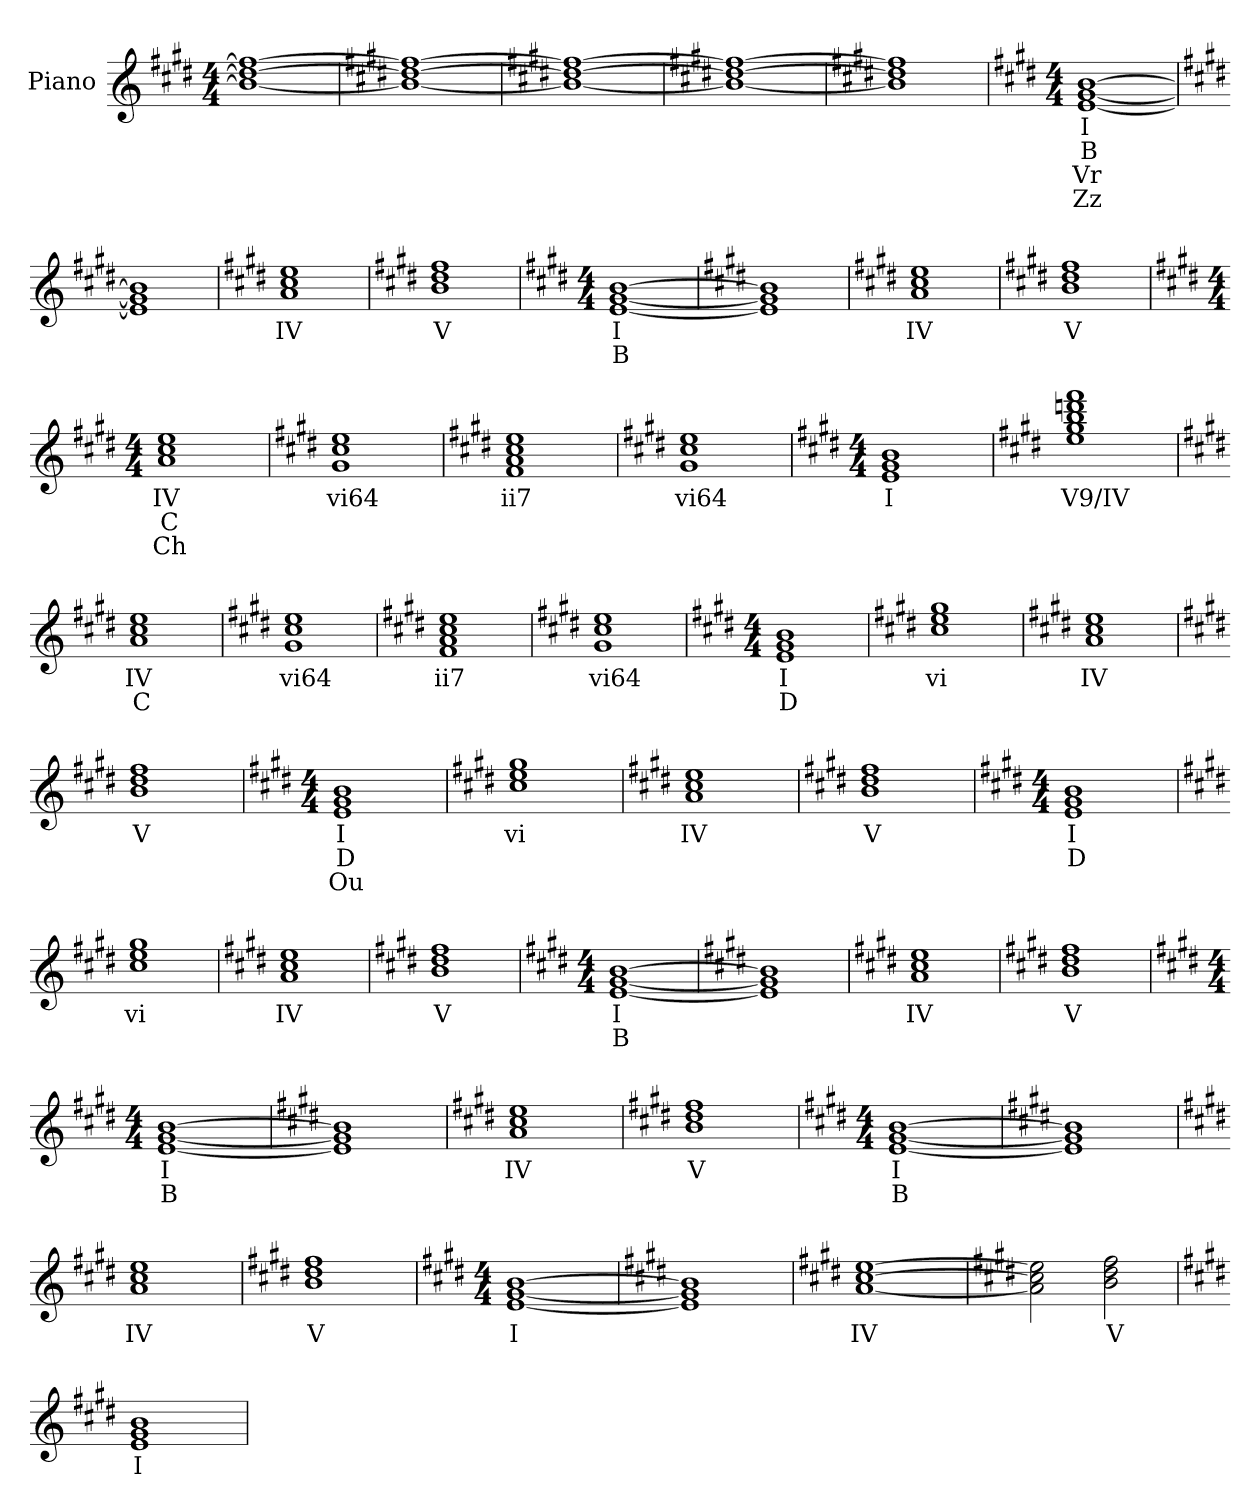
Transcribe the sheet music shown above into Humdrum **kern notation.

**kern	**text	**text	**text	**text
*part1	*part1	*part1	*part1	*part1
*staff1	*staff1	*staff1	*staff1	*staff1
*I"Piano	*	*	*	*
*I'Pno	*	*	*	*
*k[f#c#g#d#]	*	*	*	*
*E:	*	*	*	*
*M4/4	*	*	*	*
=	=	=	=	=
1b_ 1dd#_ 1ff#_	.	.	.	.
=	=	=	=	=
*k[f#c#g#d#]	*	*	*	*
*E:	*	*	*	*
1b_ 1dd#_ 1ff#_	.	.	.	.
=	=	=	=	=
*k[f#c#g#d#]	*	*	*	*
*E:	*	*	*	*
1b_ 1dd#_ 1ff#_	.	.	.	.
=	=	=	=	=
*k[f#c#g#d#]	*	*	*	*
*E:	*	*	*	*
1b_ 1dd#_ 1ff#_	.	.	.	.
=	=	=	=	=
*k[f#c#g#d#]	*	*	*	*
*E:	*	*	*	*
1b] 1dd#] 1ff#]	.	.	.	.
=	=	=	=	=
*k[f#c#g#d#]	*	*	*	*
*E:	*	*	*	*
*M4/4	*	*	*	*
[1e [1g# [1b	I	B	Vr	Zz
=	=	=	=	=
*k[f#c#g#d#]	*	*	*	*
*E:	*	*	*	*
1e] 1g#] 1b]	.	.	.	.
=	=	=	=	=
*k[f#c#g#d#]	*	*	*	*
*E:	*	*	*	*
1a 1cc# 1ee	IV	.	.	.
=	=	=	=	=
*k[f#c#g#d#]	*	*	*	*
*E:	*	*	*	*
1b 1dd# 1ff#	V	.	.	.
=	=	=	=	=
*k[f#c#g#d#]	*	*	*	*
*E:	*	*	*	*
*M4/4	*	*	*	*
[1e [1g# [1b	I	B	.	.
=	=	=	=	=
*k[f#c#g#d#]	*	*	*	*
*E:	*	*	*	*
1e] 1g#] 1b]	.	.	.	.
=	=	=	=	=
*k[f#c#g#d#]	*	*	*	*
*E:	*	*	*	*
1a 1cc# 1ee	IV	.	.	.
=	=	=	=	=
*k[f#c#g#d#]	*	*	*	*
*E:	*	*	*	*
1b 1dd# 1ff#	V	.	.	.
=	=	=	=	=
*k[f#c#g#d#]	*	*	*	*
*E:	*	*	*	*
*M4/4	*	*	*	*
1a 1cc# 1ee	IV	C	Ch	.
=	=	=	=	=
*k[f#c#g#d#]	*	*	*	*
*E:	*	*	*	*
1g# 1cc# 1ee	vi64	.	.	.
=	=	=	=	=
*k[f#c#g#d#]	*	*	*	*
*E:	*	*	*	*
1f# 1a 1cc# 1ee	ii7	.	.	.
=	=	=	=	=
*k[f#c#g#d#]	*	*	*	*
*E:	*	*	*	*
1g# 1cc# 1ee	vi64	.	.	.
=	=	=	=	=
*k[f#c#g#d#]	*	*	*	*
*E:	*	*	*	*
*M4/4	*	*	*	*
1e 1g# 1b	I	.	.	.
=	=	=	=	=
*k[f#c#g#d#]	*	*	*	*
*E:	*	*	*	*
1ee 1gg# 1bb 1dddn 1fff#	V9/IV	.	.	.
=	=	=	=	=
*k[f#c#g#d#]	*	*	*	*
*E:	*	*	*	*
1a 1cc# 1ee	IV	C	.	.
=	=	=	=	=
*k[f#c#g#d#]	*	*	*	*
*E:	*	*	*	*
1g# 1cc# 1ee	vi64	.	.	.
=	=	=	=	=
*k[f#c#g#d#]	*	*	*	*
*E:	*	*	*	*
1f# 1a 1cc# 1ee	ii7	.	.	.
=	=	=	=	=
*k[f#c#g#d#]	*	*	*	*
*E:	*	*	*	*
1g# 1cc# 1ee	vi64	.	.	.
=	=	=	=	=
*k[f#c#g#d#]	*	*	*	*
*E:	*	*	*	*
*M4/4	*	*	*	*
1e 1g# 1b	I	D	.	.
=	=	=	=	=
*k[f#c#g#d#]	*	*	*	*
*E:	*	*	*	*
1cc# 1ee 1gg#	vi	.	.	.
=	=	=	=	=
*k[f#c#g#d#]	*	*	*	*
*E:	*	*	*	*
1a 1cc# 1ee	IV	.	.	.
=	=	=	=	=
*k[f#c#g#d#]	*	*	*	*
*E:	*	*	*	*
1b 1dd# 1ff#	V	.	.	.
=	=	=	=	=
*k[f#c#g#d#]	*	*	*	*
*E:	*	*	*	*
*M4/4	*	*	*	*
1e 1g# 1b	I	D	Ou	.
=	=	=	=	=
*k[f#c#g#d#]	*	*	*	*
*E:	*	*	*	*
1cc# 1ee 1gg#	vi	.	.	.
=	=	=	=	=
*k[f#c#g#d#]	*	*	*	*
*E:	*	*	*	*
1a 1cc# 1ee	IV	.	.	.
=	=	=	=	=
*k[f#c#g#d#]	*	*	*	*
*E:	*	*	*	*
1b 1dd# 1ff#	V	.	.	.
=	=	=	=	=
*k[f#c#g#d#]	*	*	*	*
*E:	*	*	*	*
*M4/4	*	*	*	*
1e 1g# 1b	I	D	.	.
=	=	=	=	=
*k[f#c#g#d#]	*	*	*	*
*E:	*	*	*	*
1cc# 1ee 1gg#	vi	.	.	.
=	=	=	=	=
*k[f#c#g#d#]	*	*	*	*
*E:	*	*	*	*
1a 1cc# 1ee	IV	.	.	.
=	=	=	=	=
*k[f#c#g#d#]	*	*	*	*
*E:	*	*	*	*
1b 1dd# 1ff#	V	.	.	.
=	=	=	=	=
*k[f#c#g#d#]	*	*	*	*
*E:	*	*	*	*
*M4/4	*	*	*	*
[1e [1g# [1b	I	B	.	.
=	=	=	=	=
*k[f#c#g#d#]	*	*	*	*
*E:	*	*	*	*
1e] 1g#] 1b]	.	.	.	.
=	=	=	=	=
*k[f#c#g#d#]	*	*	*	*
*E:	*	*	*	*
1a 1cc# 1ee	IV	.	.	.
=	=	=	=	=
*k[f#c#g#d#]	*	*	*	*
*E:	*	*	*	*
1b 1dd# 1ff#	V	.	.	.
=	=	=	=	=
*k[f#c#g#d#]	*	*	*	*
*E:	*	*	*	*
*M4/4	*	*	*	*
[1e [1g# [1b	I	B	.	.
=	=	=	=	=
*k[f#c#g#d#]	*	*	*	*
*E:	*	*	*	*
1e] 1g#] 1b]	.	.	.	.
=	=	=	=	=
*k[f#c#g#d#]	*	*	*	*
*E:	*	*	*	*
1a 1cc# 1ee	IV	.	.	.
=	=	=	=	=
*k[f#c#g#d#]	*	*	*	*
*E:	*	*	*	*
1b 1dd# 1ff#	V	.	.	.
=	=	=	=	=
*k[f#c#g#d#]	*	*	*	*
*E:	*	*	*	*
*M4/4	*	*	*	*
[1e [1g# [1b	I	B	.	.
=	=	=	=	=
*k[f#c#g#d#]	*	*	*	*
*E:	*	*	*	*
1e] 1g#] 1b]	.	.	.	.
=	=	=	=	=
*k[f#c#g#d#]	*	*	*	*
*E:	*	*	*	*
1a 1cc# 1ee	IV	.	.	.
=	=	=	=	=
*k[f#c#g#d#]	*	*	*	*
*E:	*	*	*	*
1b 1dd# 1ff#	V	.	.	.
=	=	=	=	=
*k[f#c#g#d#]	*	*	*	*
*E:	*	*	*	*
*M4/4	*	*	*	*
[1e [1g# [1b	I	.	.	.
=	=	=	=	=
*k[f#c#g#d#]	*	*	*	*
*E:	*	*	*	*
1e] 1g#] 1b]	.	.	.	.
=	=	=	=	=
*k[f#c#g#d#]	*	*	*	*
*E:	*	*	*	*
[1a [1cc# [1ee	IV	.	.	.
=	=	=	=	=
*k[f#c#g#d#]	*	*	*	*
*E:	*	*	*	*
2a] 2cc#] 2ee]	.	.	.	.
2b 2dd# 2ff#	V	.	.	.
=	=	=	=	=
*k[f#c#g#d#]	*	*	*	*
*E:	*	*	*	*
1e 1g# 1b	I	.	.	.
=	=	=	=	=
*-	*-	*-	*-	*-
